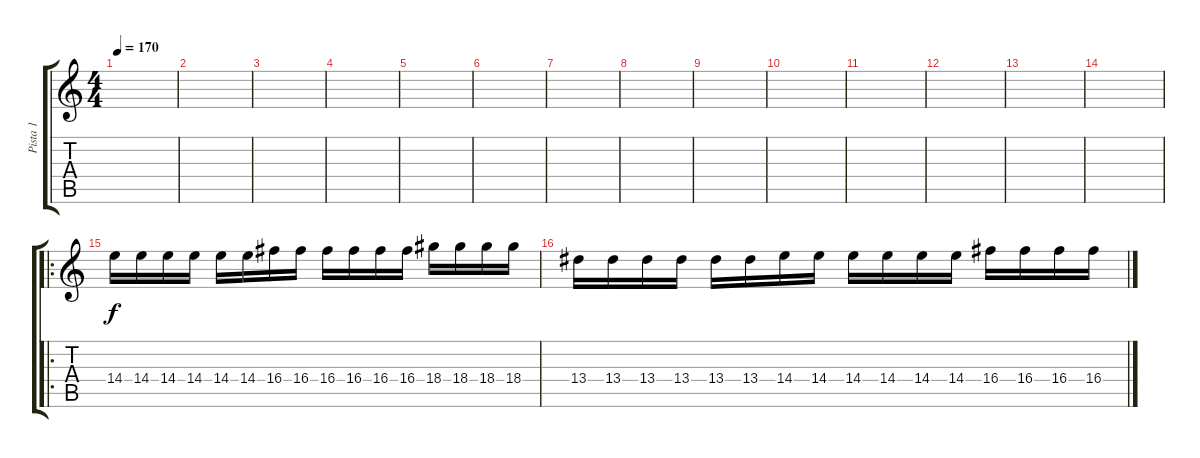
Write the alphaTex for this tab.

\track ("Pista 1" "Pista 1") {instrument distortionguitar}
\staff {score tabs}
\tuning (E4 B3 G3 D3 A2 E2) {hide}
\ts (4 4)
\tempo 170
\clef g2
\ks c
|
|
|
|
|
|
|
|
|
|
|
|
|
|
\ro
14.4.16 14.4.16 14.4.16 14.4.16 14.4.16 14.4.16 16.4.16 16.4.16 16.4.16 16.4.16 16.4.16 16.4.16 18.4.16 18.4.16 18.4.16 18.4.16 |
13.4.16 13.4.16 13.4.16 13.4.16 13.4.16 13.4.16 14.4.16 14.4.16 14.4.16 14.4.16 14.4.16 14.4.16 16.4.16 16.4.16 16.4.16 16.4.16
